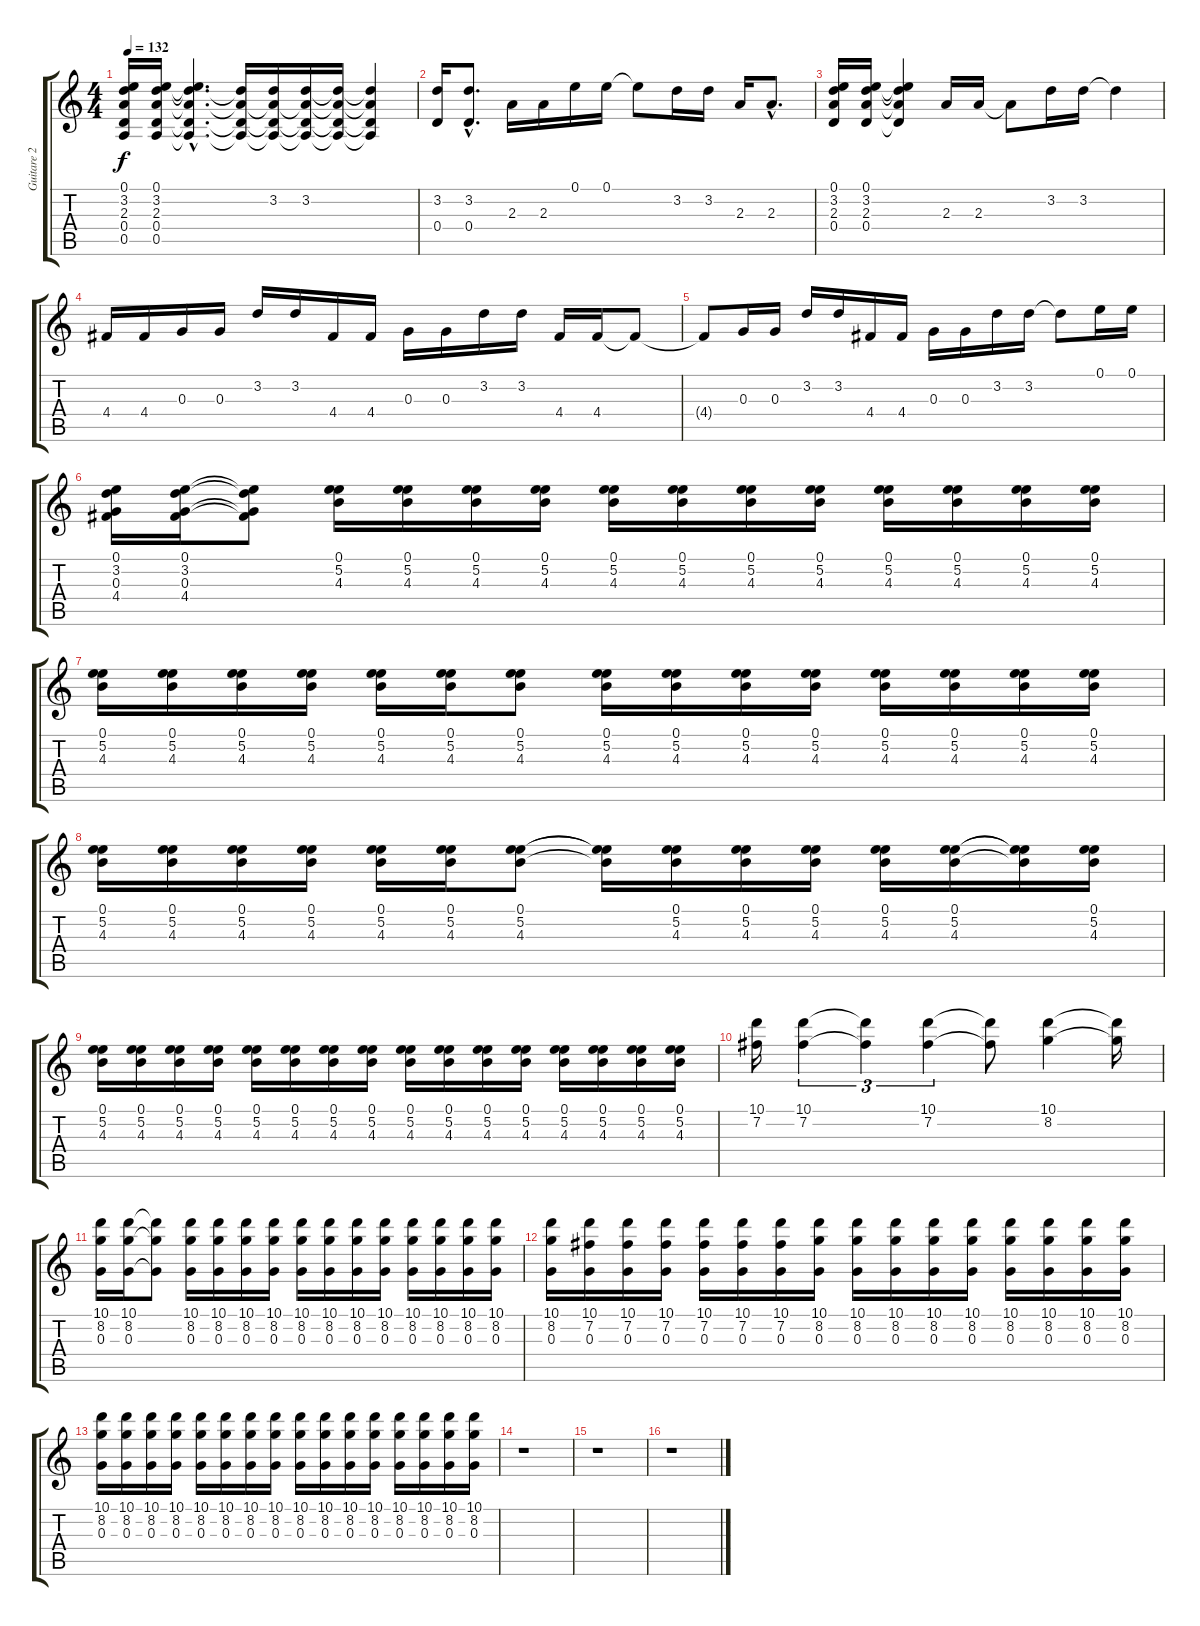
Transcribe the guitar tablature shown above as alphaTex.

\track ("Guitare 2 (echo)" "Guitare 2 ") {instrument electricguitarclean}
\staff {score tabs}
\tuning (E4 B3 G3 D3 A2 E2) {hide}
\ts (4 4)
\tempo 132
\clef g2
\ks c
(0.1 3.2 2.3 0.4 0.5).16{dy f} (0.1 3.2 2.3 0.4 0.5).16 (0.1{hac t} 3.2{hac t} 2.3{hac t} 0.4{hac t} 0.5{hac t}).4{d} (3.2{t} 2.3{t} 0.4{t} 0.5{t}).16 (3.2 2.3{t} 0.4{t} 0.5{t}).16 (3.2 2.3{t} 0.4{t} 0.5{t}).16 (3.2{t} 2.3{t} 0.4{t} 0.5{t}).16 (3.2{t} 2.3{t} 0.4{t} 0.5{t}).4 |
(3.2 0.4).16 (3.2{hac} 0.4{hac}).8{d} 2.3.16 2.3.16 0.1.16 0.1.16 0.1{t}.8 3.2.16 3.2.16 2.3.16 2.3{hac}.8{d} |
(0.1 3.2 2.3 0.4).16 (0.1 3.2 2.3 0.4).16 (0.1{t} 3.2{t} 2.3{t} 0.4{t}).4 2.3.16 2.3.16 2.3{t}.8 3.2.16 3.2.16 3.2{t}.4 |
4.4.16 4.4.16 0.3.16 0.3.16 3.2.16 3.2.16 4.4.16 4.4.16 0.3.16 0.3.16 3.2.16 3.2.16 4.4.16 4.4.16 4.4{t}.8 |
4.4{t}.8 0.3.16 0.3.16 3.2.16 3.2.16 4.4.16 4.4.16 0.3.16 0.3.16 3.2.16 3.2.16 3.2{t}.8 0.1.16 0.1.16 |
(0.1 3.2 0.3 4.4).16 (0.1 3.2 0.3 4.4).16 (0.1{t} 3.2{t} 0.3{t} 4.4{t}).8 (0.1 5.2 4.3).16 (0.1 5.2 4.3).16 (0.1 5.2 4.3).16 (0.1 5.2 4.3).16 (0.1 5.2 4.3).16 (0.1 5.2 4.3).16 (0.1 5.2 4.3).16 (0.1 5.2 4.3).16 (0.1 5.2 4.3).16 (0.1 5.2 4.3).16 (0.1 5.2 4.3).16 (0.1 5.2 4.3).16 |
(0.1 5.2 4.3).16 (0.1 5.2 4.3).16 (0.1 5.2 4.3).16 (0.1 5.2 4.3).16 (0.1 5.2 4.3).16 (0.1 5.2 4.3).16 (0.1 5.2 4.3).8 (0.1 5.2 4.3).16 (0.1 5.2 4.3).16 (0.1 5.2 4.3).16 (0.1 5.2 4.3).16 (0.1 5.2 4.3).16 (0.1 5.2 4.3).16 (0.1 5.2 4.3).16 (0.1 5.2 4.3).16 |
(0.1 5.2 4.3).16 (0.1 5.2 4.3).16 (0.1 5.2 4.3).16 (0.1 5.2 4.3).16 (0.1 5.2 4.3).16 (0.1 5.2 4.3).16 (0.1 5.2 4.3).8 (0.1{t} 5.2{t} 4.3{t}).16 (0.1 5.2 4.3).16 (0.1 5.2 4.3).16 (0.1 5.2 4.3).16 (0.1 5.2 4.3).16 (0.1 5.2 4.3).16 (0.1{t} 5.2{t} 4.3{t}).16 (0.1 5.2 4.3).16 |
(0.1 5.2 4.3).16 (0.1 5.2 4.3).16 (0.1 5.2 4.3).16 (0.1 5.2 4.3).16 (0.1 5.2 4.3).16 (0.1 5.2 4.3).16 (0.1 5.2 4.3).16 (0.1 5.2 4.3).16 (0.1 5.2 4.3).16 (0.1 5.2 4.3).16 (0.1 5.2 4.3).16 (0.1 5.2 4.3).16 (0.1 5.2 4.3).16 (0.1 5.2 4.3).16 (0.1 5.2 4.3).16 (0.1 5.2 4.3).16 |
(10.1 7.2).16 (10.1 7.2).4{tu (3 2)} (10.1{t} 7.2{t}).4{tu (3 2)} (10.1 7.2).4{tu (3 2)} (10.1{t} 7.2{t}).8 (10.1 8.2).4 (10.1{t} 8.2{t}).16 |
(10.1 8.2 0.3).16 (10.1 8.2 0.3).16 (10.1{t} 8.2{t} 0.3{t}).8 (10.1 8.2 0.3).16 (10.1 8.2 0.3).16 (10.1 8.2 0.3).16 (10.1 8.2 0.3).16 (10.1 8.2 0.3).16 (10.1 8.2 0.3).16 (10.1 8.2 0.3).16 (10.1 8.2 0.3).16 (10.1 8.2 0.3).16 (10.1 8.2 0.3).16 (10.1 8.2 0.3).16 (10.1 8.2 0.3).16 |
(10.1 8.2 0.3).16 (10.1 7.2 0.3).16 (10.1 7.2 0.3).16 (10.1 7.2 0.3).16 (10.1 7.2 0.3).16 (10.1 7.2 0.3).16 (10.1 7.2 0.3).16 (10.1 8.2 0.3).16 (10.1 8.2 0.3).16 (10.1 8.2 0.3).16 (10.1 8.2 0.3).16 (10.1 8.2 0.3).16 (10.1 8.2 0.3).16 (10.1 8.2 0.3).16 (10.1 8.2 0.3).16 (10.1 8.2 0.3).16 |
(10.1 8.2 0.3).16 (10.1 8.2 0.3).16 (10.1 8.2 0.3).16 (10.1 8.2 0.3).16 (10.1 8.2 0.3).16 (10.1 8.2 0.3).16 (10.1 8.2 0.3).16 (10.1 8.2 0.3).16 (10.1 8.2 0.3).16 (10.1 8.2 0.3).16 (10.1 8.2 0.3).16 (10.1 8.2 0.3).16 (10.1 8.2 0.3).16 (10.1 8.2 0.3).16 (10.1 8.2 0.3).16 (10.1 8.2 0.3).16 |
r.1 |
r.1 |
r.1
